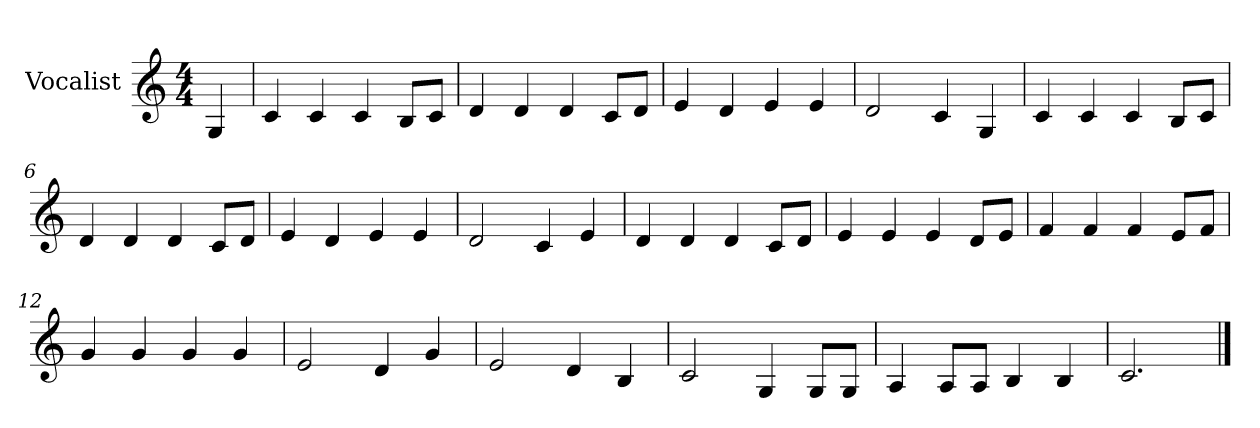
**kern
*part1
*staff1
*I"Vocalist
*k[]
*C:
*M4/4
=
4G
=1
4c
4c
4c
8BL
8cJ
=2
4d
4d
4d
8cL
8dJ
=3
4e
4d
4e
4e
=4
2d
4c
4G
=5
4c
4c
4c
8BL
8cJ
=6
4d
4d
4d
8cL
8dJ
=7
4e
4d
4e
4e
=8
2d
4c
4e
=9
4d
4d
4d
8cL
8dJ
=10
4e
4e
4e
8dL
8eJ
=11
4f
4f
4f
8eL
8fJ
=12
4g
4g
4g
4g
=13
2e
4d
4g
=14
2e
4d
4B
=15
2c
4G
8GL
8GJ
=16
4A
8AL
8AJ
4B
4B
=17
2.c
==
*-
